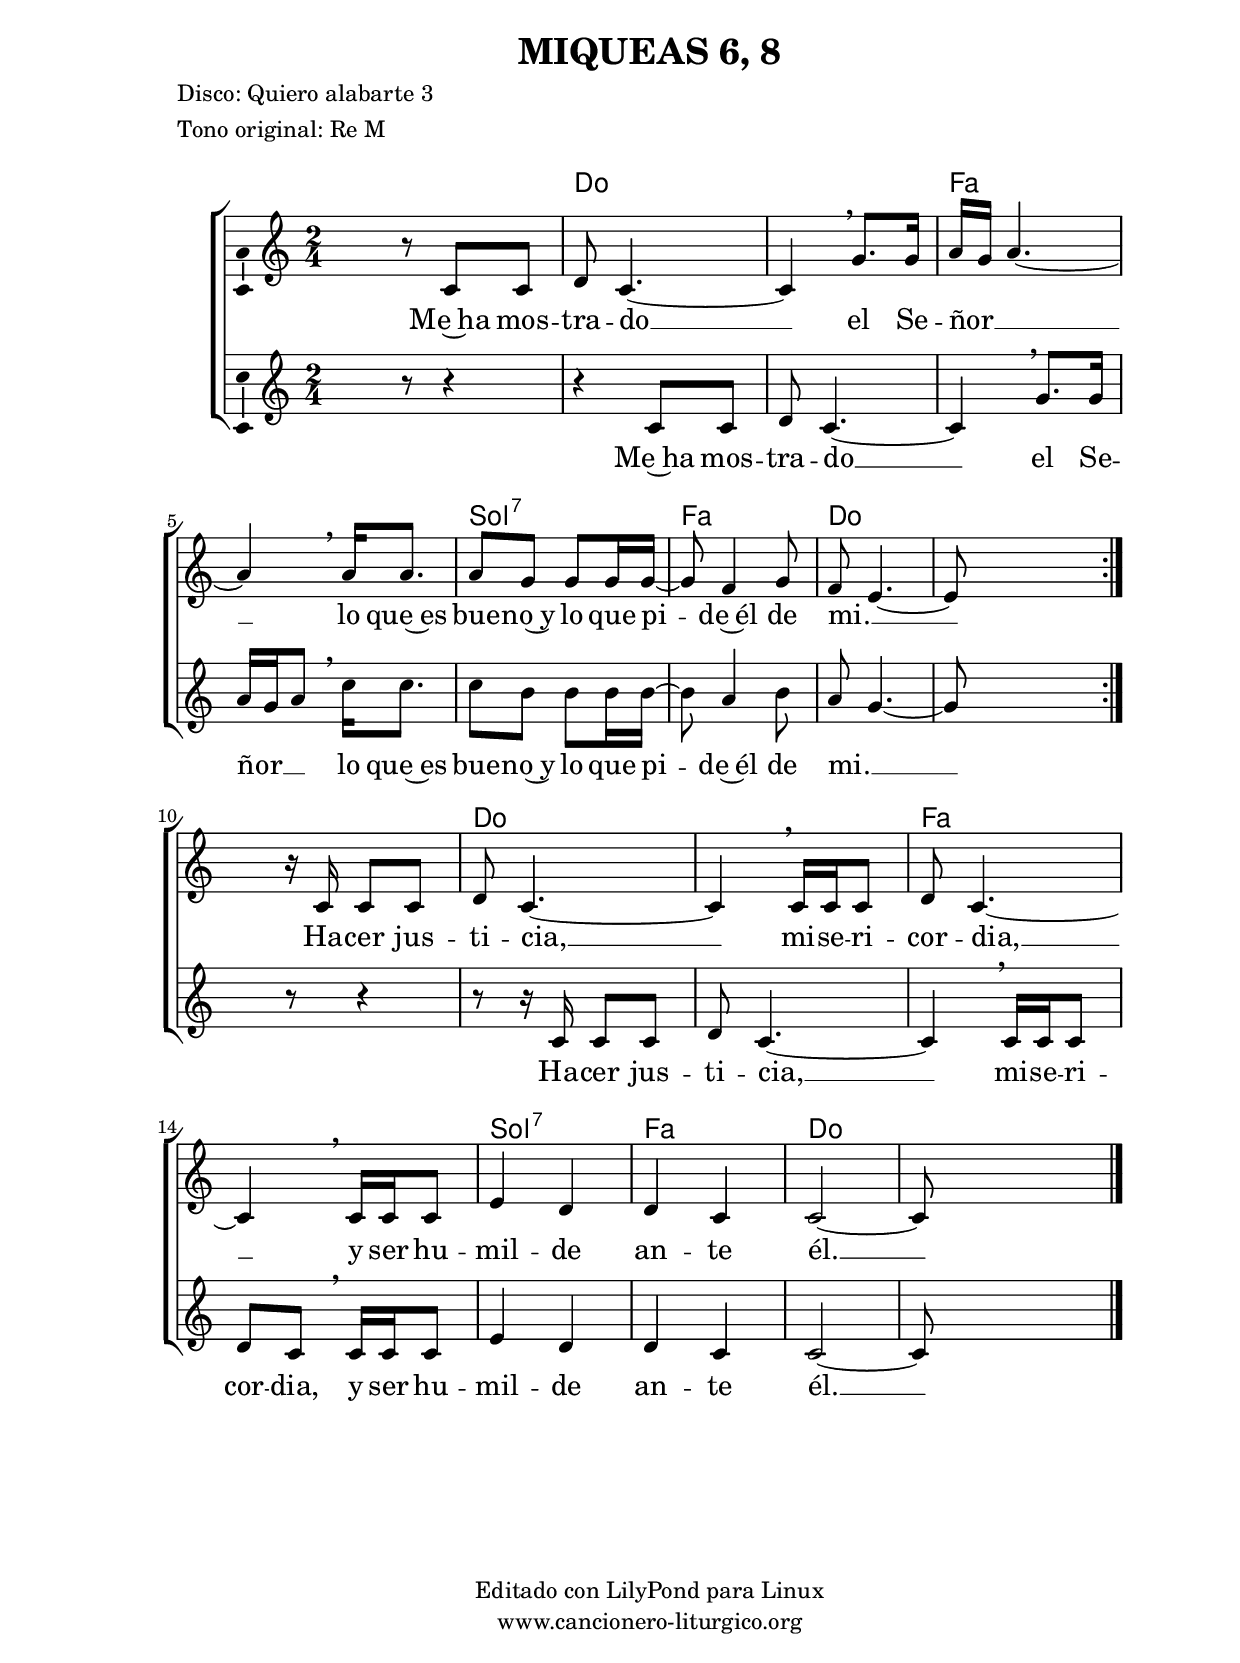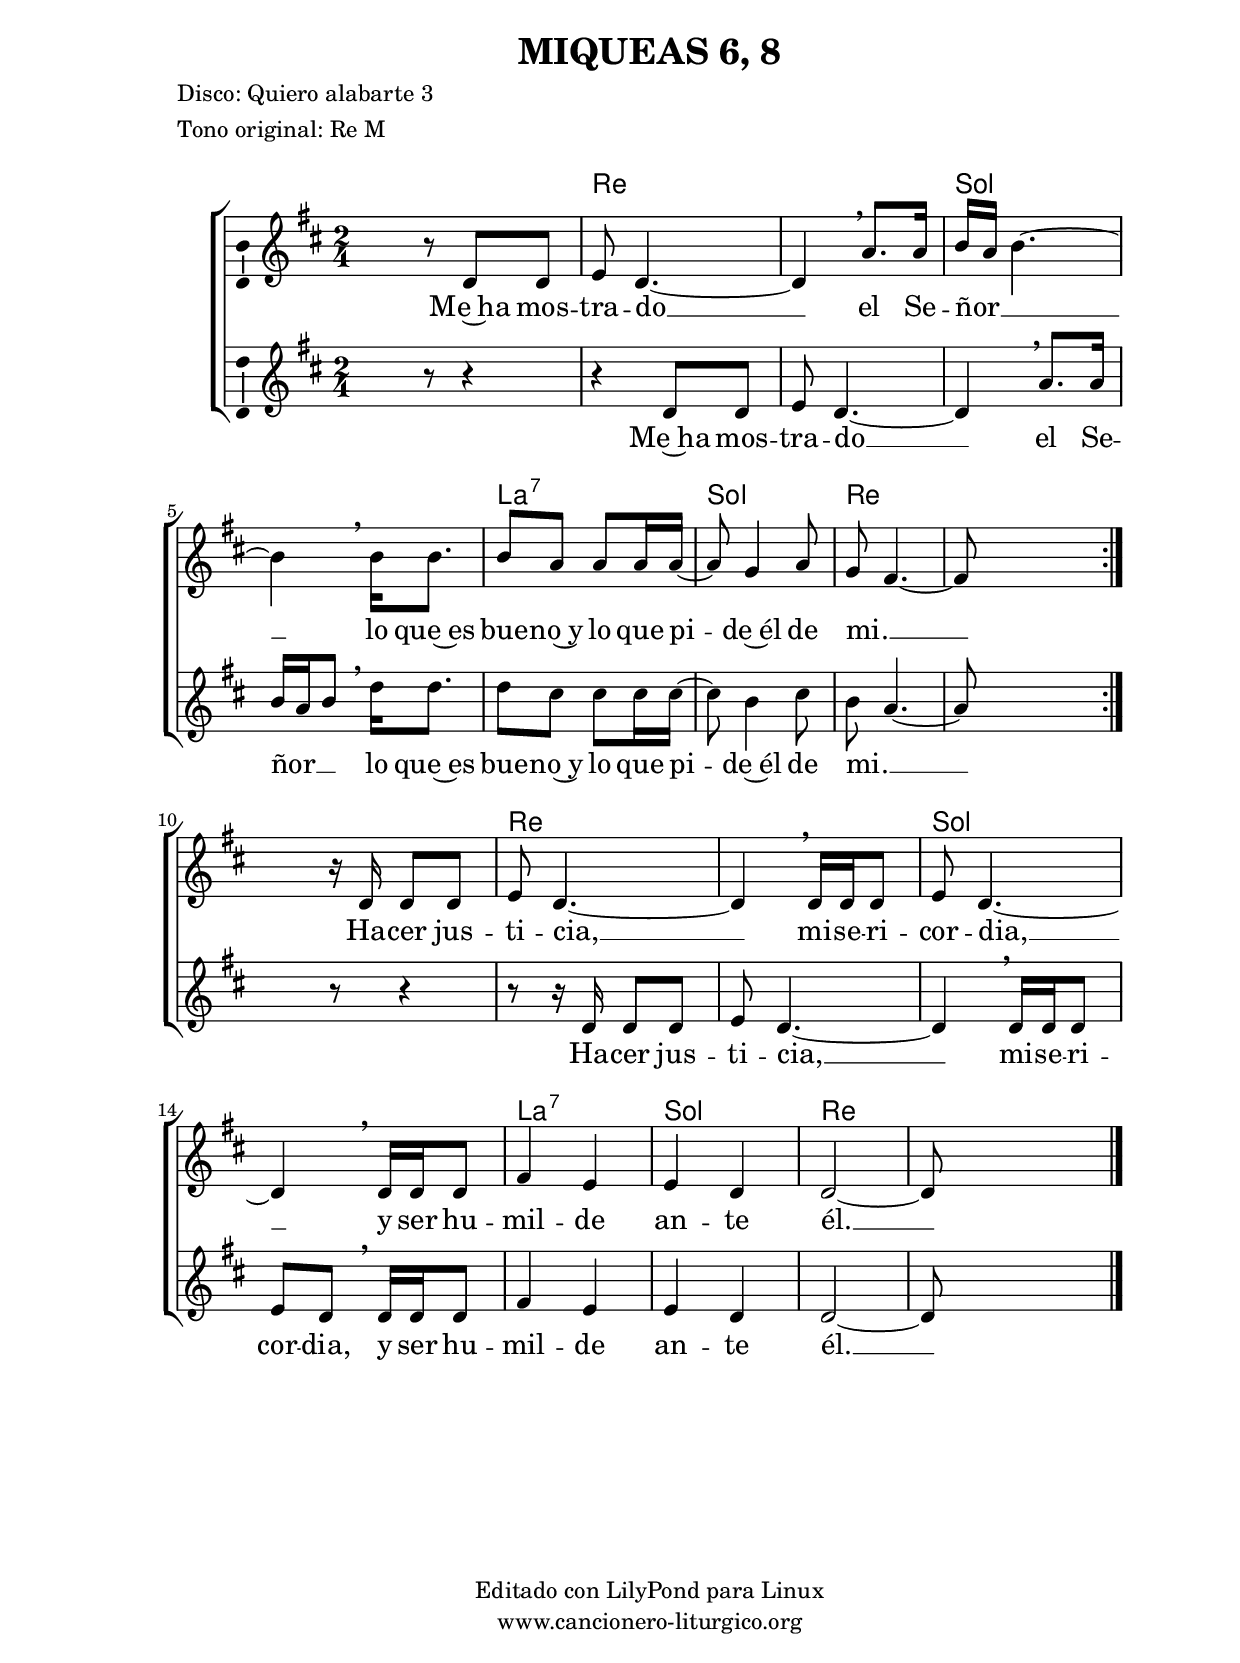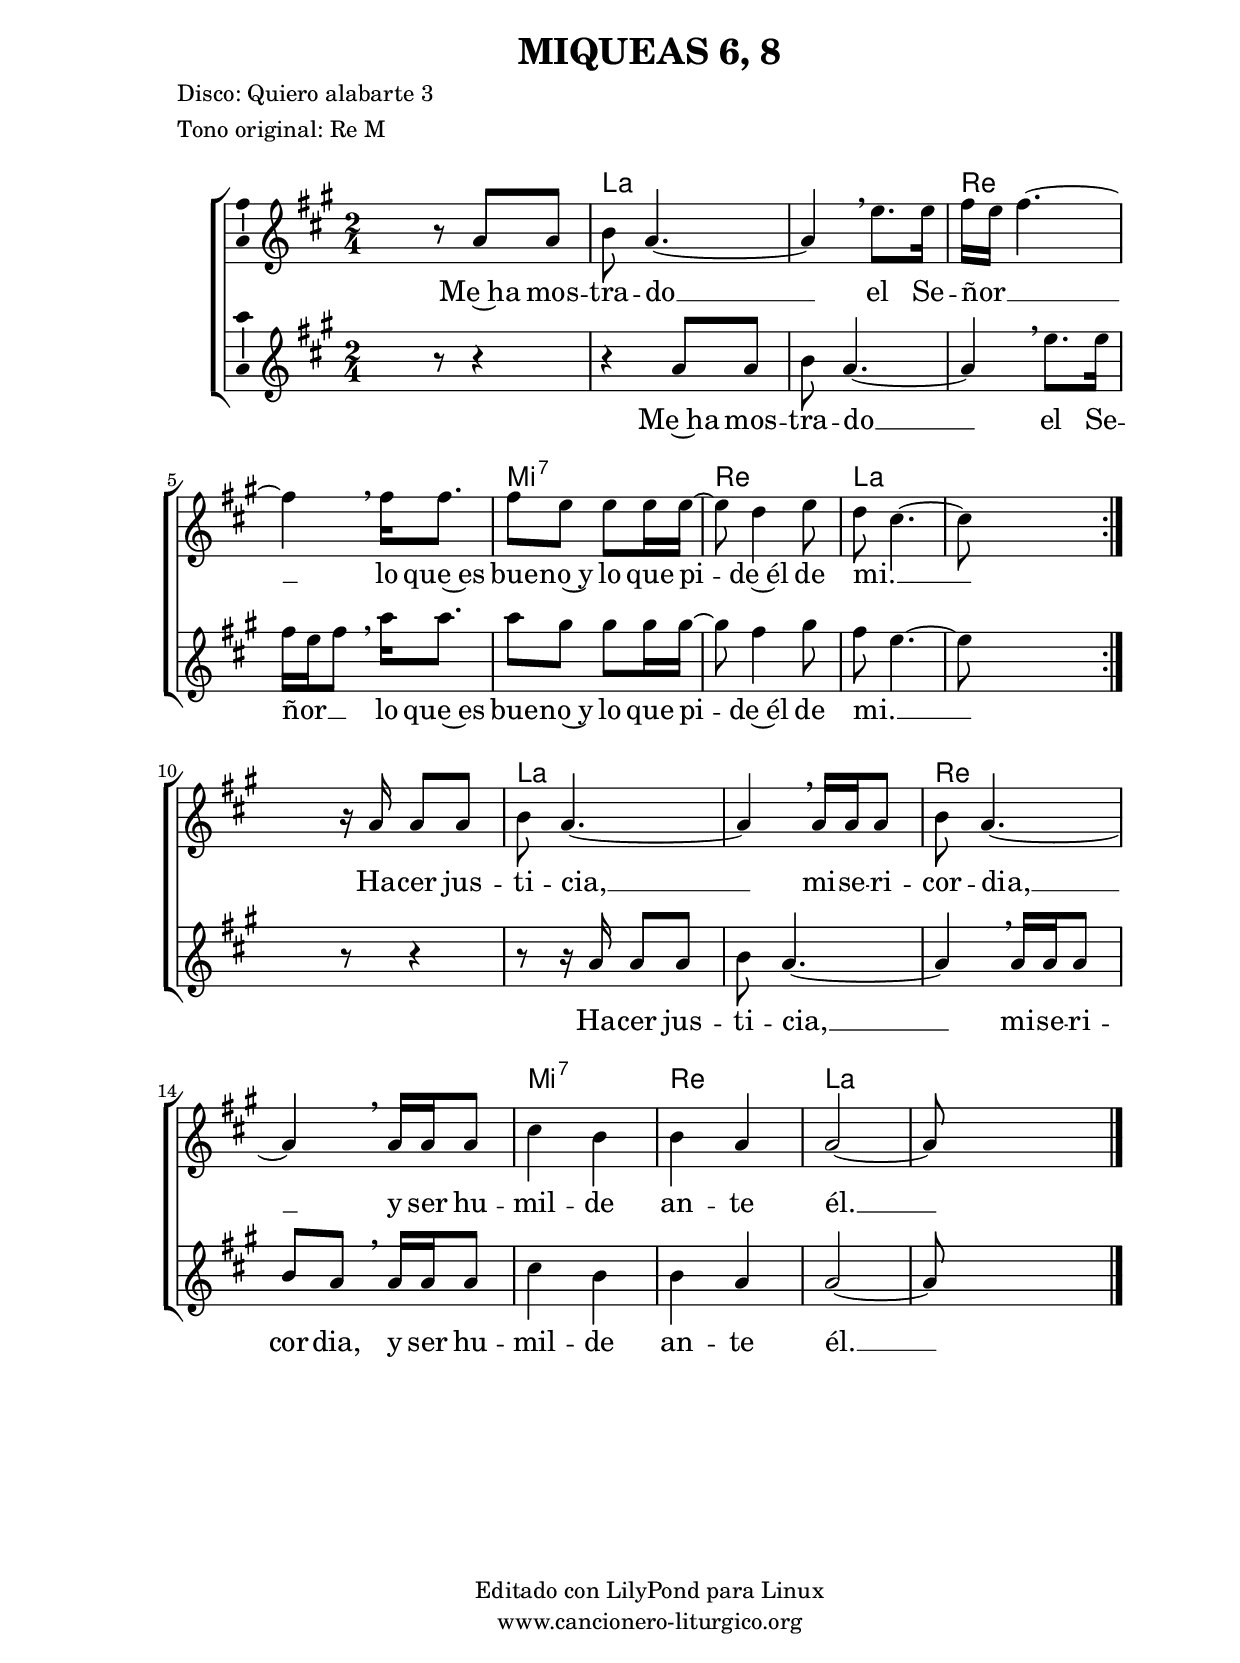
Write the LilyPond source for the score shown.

%
%para convertir .midi en .wav:
%timidity filename.midi -Ow -o finename.wav
%
%
%Para convertir de .wav a .mp3:
%lame -h -m j filename.wav
%
%
%para escuchar el midi:
%timidity nombrefichero.midi
%


%versión de lilypond para la que se ha escrito esta partitura:
\version "2.16.0"

	%Tamaño papel
	#(set-default-paper-size "a4")
	%Tamaño partitura
	#(set-global-staff-size 20)
	%No responde al pulsar sobre una nota
	#(ly:set-option 'point-and-click #f)

%parámetros del encabezamiento:
\header {
	title = "MIQUEAS 6, 8"
	subtitle = ""
	composer = ""
	poet = "Disco: Quiero alabarte 3"
	meter = "Tono original: Re M"
	arranger = ""
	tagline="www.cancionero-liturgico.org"
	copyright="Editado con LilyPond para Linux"
	}

%parámetros asociados al papel:
\paper  {
	oddHeaderMarkup = \markup {\fill-line { \on-the-fly #not-first-page \fromproperty #'header:title \on-the-fly #not-first-page \fromproperty #'header:composer }}
	evenHeaderMarkup = \markup {\fill-line { \fromproperty #'header:composer \fromproperty #'header:title }}
	#(set-paper-size "a4")
	print-page-number = ##f
	first-page-number = 1
	print-first-page-number = ##f
%	head-separation = 3.0 \cm
	top-margin = 2.0 \cm
	bottom-margin = 0.5\cm
%%%	bottom-margin = -2.5\cm
	left-margin = 3.0 \cm
	line-width = 16.0 \cm 
	indent = 8\mm
	interscoreline = 2.\mm
	between-system-space = 15\mm
%	para que las partituras no llenen la hoja:
	ragged-bottom = ##t
%	idem para la última hoja:
	ragged-last-bottom = ##f
%	para que las partituras llenen el ancho del papel:
	ragged-last = ##f
	after-title-space = 2.5 \cm
%page-count=1
%system-count=8

	%Flexible Vertical Spacing
%	markup-markup-spacing =
%	#'((basic-distance . 15) (minimum-distance . 15) (padding . 3))
	markup-system-spacing =
	#'((basic-distance . 15) (minimum-distance . 15) (padding . 3))
	system-system-spacing =
	#'((basic-distance . 15) (minimum-distance . 15) (padding . 3))
	score-system-spacing =
	#'((basic-distance . 15) (minimum-distance . 15) (padding . 5))
%	top-system-spacing = % header
%	#'((basic-distance . 8) (minimum-distance . 0) (padding . 0))
%	top-markup-spacing =
%	#'((basic-distance . 20) (minimum-distance . 20) (padding . 0))
	last-bottom-spacing = % footer
	#'((basic-distance . 5) (minimum-distance . 5) (padding . 0))
%	score-markup-spacing =
%	#'((basic-distance . 16) (minimum-distance . 13) (padding . 0))

	}


%parámetros que afectan a toda la partitura:
global =  {
	%clave de sol (G):
	\clef G
	%armadura:
	\transpose d c
	\key d \major
	\tempo 4=70
	\set Score.tempoHideNote = ##t
	}


acordes = {
	\italianChords
	\chordmode {
	\transpose d c
{

\repeat volta 2 {
s2 d2 s g s a:7 g d s
}

%%%\repeat volta 2 {
s2 d2 s g s a:7 g d s
%%%}

	}
	}
}

melodia = 

	\transpose d c
{
	\relative c'{
	\time 2/4

\repeat volta 2 {
s8 r8 d8 d8
e8 d4.~
d4 \breathe a'8. a16
b16 a b4.~
b4 \breathe b16 b8.
b8 a a a16 a~
a8 g4 a8
g8 fis4.~
fis8 s8 s4
}

\break

%%%\repeat volta 2 {
s8 r16 d16 d8 d8
e8 d4.~
d4 \breathe d16 d d8
e8 d4.~
d4 \breathe d16 d d8
fis4 e
e4 d
d2~
d8 s8 s4
%%%}

\bar "|."
	}
	}

melodiados = 

	\transpose d c
{
	\relative c''{
	\time 2/4

\repeat volta 2 {
s8 r8 r4
r4 d,8 d8
e8 d4.~
d4 \breathe a'8. a16
b16 a b8 \breathe d16 d8.
d8 cis cis cis16 cis~
cis8 b4 cis8
b8 a4.~
a8 s8 s4
}

%%%\repeat volta 2 {
s8 r8 r4
r8 r16 d,16 d8 d8
e8 d4.~
d4 \breathe d16 d d8
e8 d8 \breathe d16 d d8
fis4 e
e4 d
d2~
d8 s8 s4
%%%}

\bar "|."
	}
	}


texto = \lyricmode {
Me~ha mos -- tra -- do __
el Se -- ñor __ _ _
lo que~es bue -- no~y lo que pi -- de~él de mi. __ _

Ha -- cer jus -- ti -- cia, __
mi -- se -- ri -- cor -- dia, __
y ser hu -- mil -- de an -- te él. __

	}

textodos = \lyricmode {
Me~ha mos -- tra -- do __
el Se -- ñor __ _ _
lo que~es bue -- no~y lo que pi -- de~él de mi. __ _

Ha -- cer jus -- ti -- cia, __
mi -- se -- ri -- cor -- dia,
y ser hu -- mil -- de an -- te él. __

	}

acordesStaff = \context ChordNames = acordesStaff <<
	\set chordChanges = ##f
	\acordes
	>>


vozStaff = \context Voice = vozStaff
\with {\consists "Ambitus_engraver"}
<<
%	\set Staff.instrumentName = ""
%	\set Staff.shortInstrumentName = ""
%	\set Staff.midiInstrument = #"clarinet"
%	\set Staff.midiInstrument = #"cello"
%	\set Staff.midiInstrument = #"flute"
	\set Staff.midiInstrument = #"electric guitar (jazz)"
%	\set Staff.midiInstrument = #"english horn"
%	\set Staff.midiInstrument = #"violin"
%	\set Staff.midiInstrument = #"glockenspiel"
	\set Staff.midiMinimumVolume = #0.7
	\set Staff.midiMaximumVolume = #0.9
	\global
	\melodia
	>>

vozdosStaff = \context Voice = vozdosStaff
\with {\consists "Ambitus_engraver"}
<<
%	\set Staff.instrumentName = ""
%	\set Staff.shortInstrumentName = ""
%	\set Staff.midiInstrument = #"clarinet"
	\set Staff.midiInstrument = #"violin"
%	\set Staff.midiInstrument = #"glockenspiel"
	\set Staff.midiMinimumVolume = #0.7
	\set Staff.midiMaximumVolume = #0.9
	\global
	\melodiados
	>>


textoStaff = \context Lyrics = textoStaff <<
	\lyricsto vozStaff \texto
	>>

textodosStaff = \context Lyrics = textodosStaff <<
	\lyricsto vozdosStaff \textodos
	>>

\book {
	\score {
		\context ChoirStaff {
%			\override StaffGroup.SystemStartBracket #'collapse-height = #1
%			\override Score.SystemStartBar #'collapse-height = #1
			<<
			\acordesStaff
			\vozStaff
			\textoStaff
			\vozdosStaff
			\textodosStaff
			>>
			}
		\layout {
	    		\context {
				\Lyrics
				\override LyricText #'font-size = #2
				}
	   		 \context {
				\Score
				\override StaffSymbol #'staff-space = #(magstep +3)
				}
			}
		}
	\score {
		\unfoldRepeats
		\context ChoirStaff {
			<<
			\acordesStaff
			\vozStaff
			\vozdosStaff
			>>
			}
		\midi {
	  		\context {
	  			\Score
				tempoWholesPerMinute = #(ly:make-moment 70 4)
				}
			}
		}
	}



#(define output-suffix "C")
\book {
	\score {
		\context ChoirStaff {
%			\override StaffGroup.SystemStartBracket #'collapse-height = #1
%			\override Score.SystemStartBar #'collapse-height = #1
\transpose c d
			<<
			\acordesStaff
			\vozStaff
			\textoStaff
			\vozdosStaff
			\textodosStaff
			>>
			}
		\layout {
	    		\context {
				\Lyrics
				\override LyricText #'font-size = #2
				}
	   		 \context {
				\Score
				\override StaffSymbol #'staff-space = #(magstep +3)
				}
			}
		}
	}

#(define output-suffix "S")
\book {
	\score {
		\context ChoirStaff {
%			\override StaffGroup.SystemStartBracket #'collapse-height = #1
%			\override Score.SystemStartBar #'collapse-height = #1
\transpose c a
			<<
			\acordesStaff
			\vozStaff
			\textoStaff
			\vozdosStaff
			\textodosStaff
			>>
			}
		\layout {
	    		\context {
				\Lyrics
				\override LyricText #'font-size = #2
				}
	   		 \context {
				\Score
				\override StaffSymbol #'staff-space = #(magstep +3)
				}
			}
		}
	}


